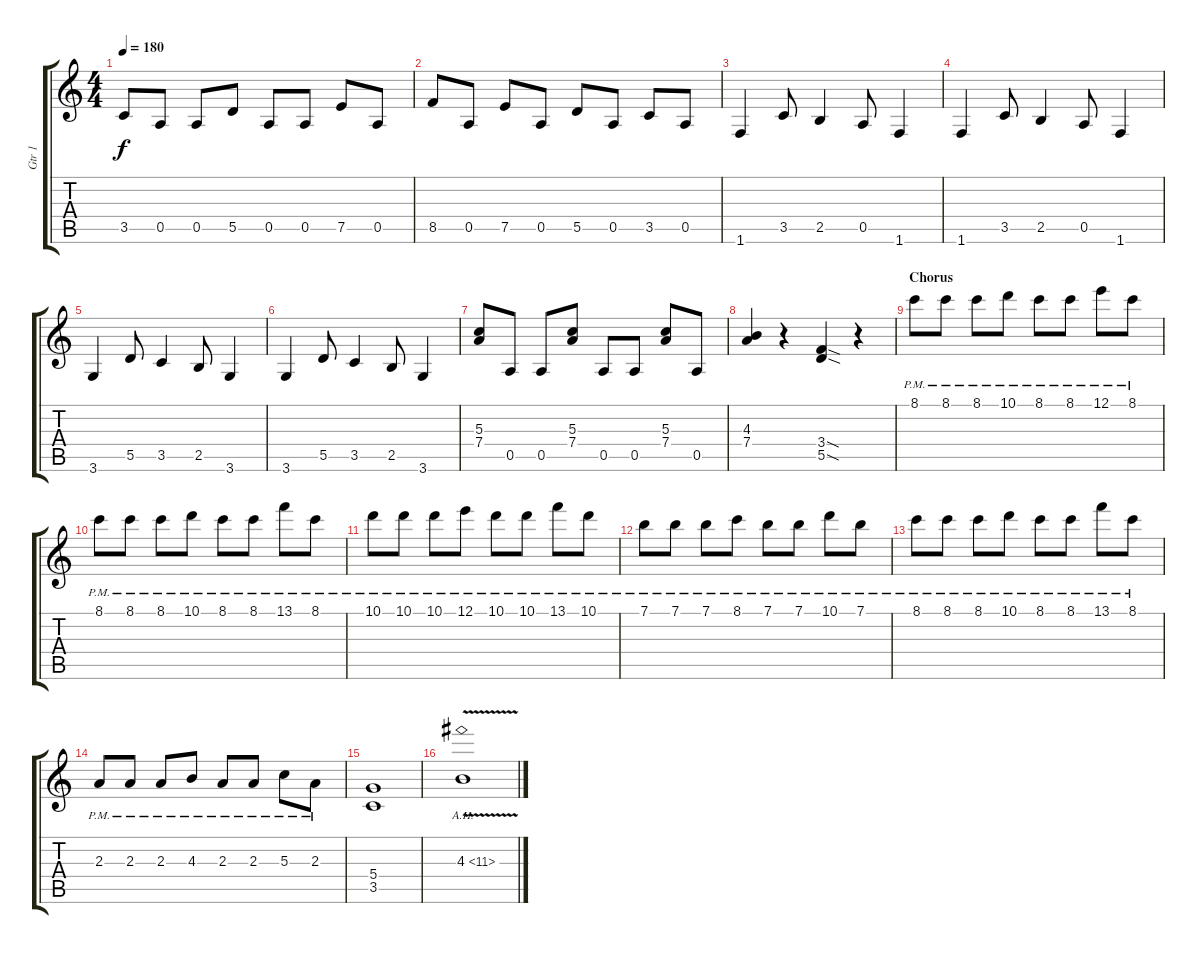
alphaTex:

\track ("Gtr 1" "Gtr 1") {instrument distortionguitar}
\staff {score tabs}
\tuning (E4 B3 G3 D3 A2 E2) {hide}
\ts (4 4)
\tempo 180
\clef g2
\ks c
3.5.8{dy f} 0.5.8 0.5.8 5.5.8 0.5.8 0.5.8 7.5.8 0.5.8 |
8.5.8 0.5.8 7.5.8 0.5.8 5.5.8 0.5.8 3.5.8 0.5.8 |
1.6.4 3.5.8 2.5.4 0.5.8 1.6.4 |
1.6.4 3.5.8 2.5.4 0.5.8 1.6.4 |
3.6.4 5.5.8 3.5.4 2.5.8 3.6.4 |
3.6.4 5.5.8 3.5.4 2.5.8 3.6.4 |
(5.3 7.4).8 0.5.8 0.5.8 (5.3 7.4).8 0.5.8 0.5.8 (5.3 7.4).8 0.5.8 |
(4.3 7.4).4 r.4 (3.4{sod} 5.5{sod}).4 r.4 |
\section ("" "Chorus")
8.1{pm}.8 8.1{pm}.8 8.1{pm}.8 10.1{pm}.8 8.1{pm}.8 8.1{pm}.8 12.1{pm}.8 8.1{pm}.8 |
8.1{pm}.8 8.1{pm}.8 8.1{pm}.8 10.1{pm}.8 8.1{pm}.8 8.1{pm}.8 13.1{pm}.8 8.1{pm}.8 |
10.1{pm}.8 10.1{pm}.8 10.1{pm}.8 12.1{pm}.8 10.1{pm}.8 10.1{pm}.8 13.1{pm}.8 10.1{pm}.8 |
7.1{pm}.8 7.1{pm}.8 7.1{pm}.8 8.1{pm}.8 7.1{pm}.8 7.1{pm}.8 10.1{pm}.8 7.1{pm}.8 |
8.1{pm}.8 8.1{pm}.8 8.1{pm}.8 10.1{pm}.8 8.1{pm}.8 8.1{pm}.8 13.1{pm}.8 8.1{pm}.8 |
2.3{pm}.8 2.3{pm}.8 2.3{pm}.8 4.3{pm}.8 2.3{pm}.8 2.3{pm}.8 5.3{pm}.8 2.3{pm}.8 |
(5.4 3.5).1 |
4.3{ah 7 v}.1
